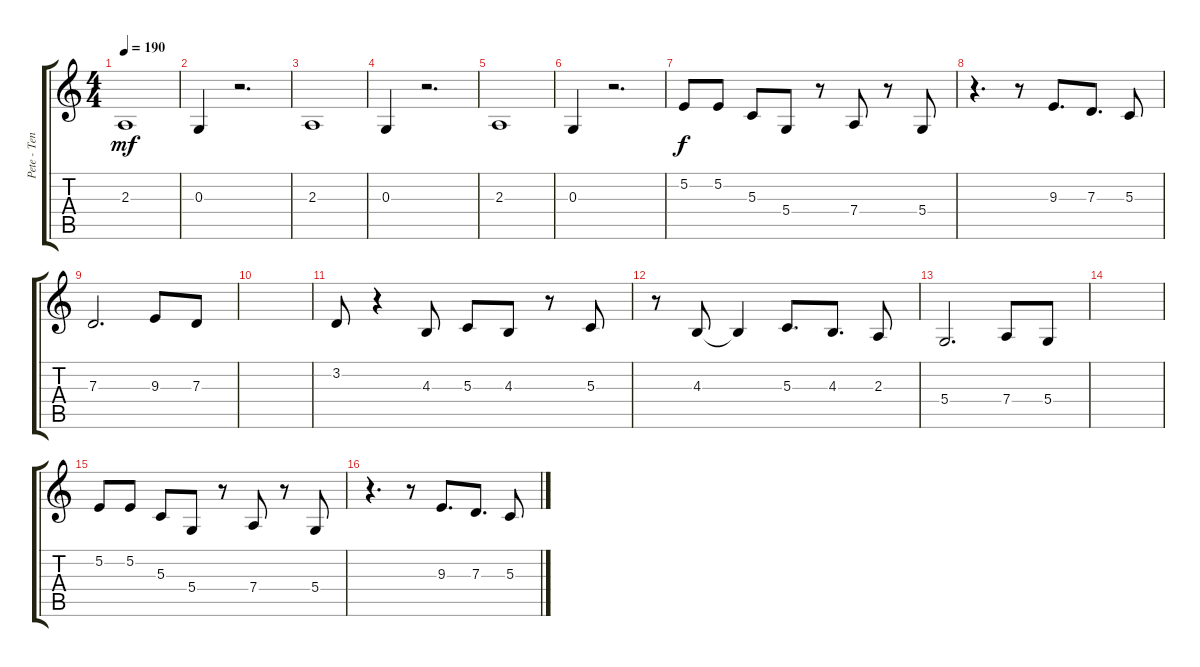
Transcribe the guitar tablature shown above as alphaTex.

\track ("Pete - Tenor Sax" "Pete - Ten") {instrument tenorsax}
\staff {score tabs}
\tuning (E4 B3 G3 D3 A2 E2) {hide}
\ts (4 4)
\tempo 190
\clef g2
\ks c
2.3.1{dy mf} |
0.3.4 r.2{d} |
2.3.1 |
0.3.4 r.2{d} |
2.3.1 |
0.3.4 r.2{d} |
5.2.8{dy f} 5.2.8 5.3.8 5.4.8 r.8 7.4.8 r.8 5.4.8 |
r.4{d} r.8 9.3.8{d} 7.3.8{d} 5.3.8 |
7.3.2{d} 9.3.8 7.3.8 |
|
3.2.8 r.4 4.3.8 5.3.8 4.3.8 r.8 5.3.8 |
r.8 4.3.8 4.3{t}.4 5.3.8{d} 4.3.8{d} 2.3.8 |
5.4.2{d} 7.4.8 5.4.8 |
|
5.2.8 5.2.8 5.3.8 5.4.8 r.8 7.4.8 r.8 5.4.8 |
r.4{d} r.8 9.3.8{d} 7.3.8{d} 5.3.8
